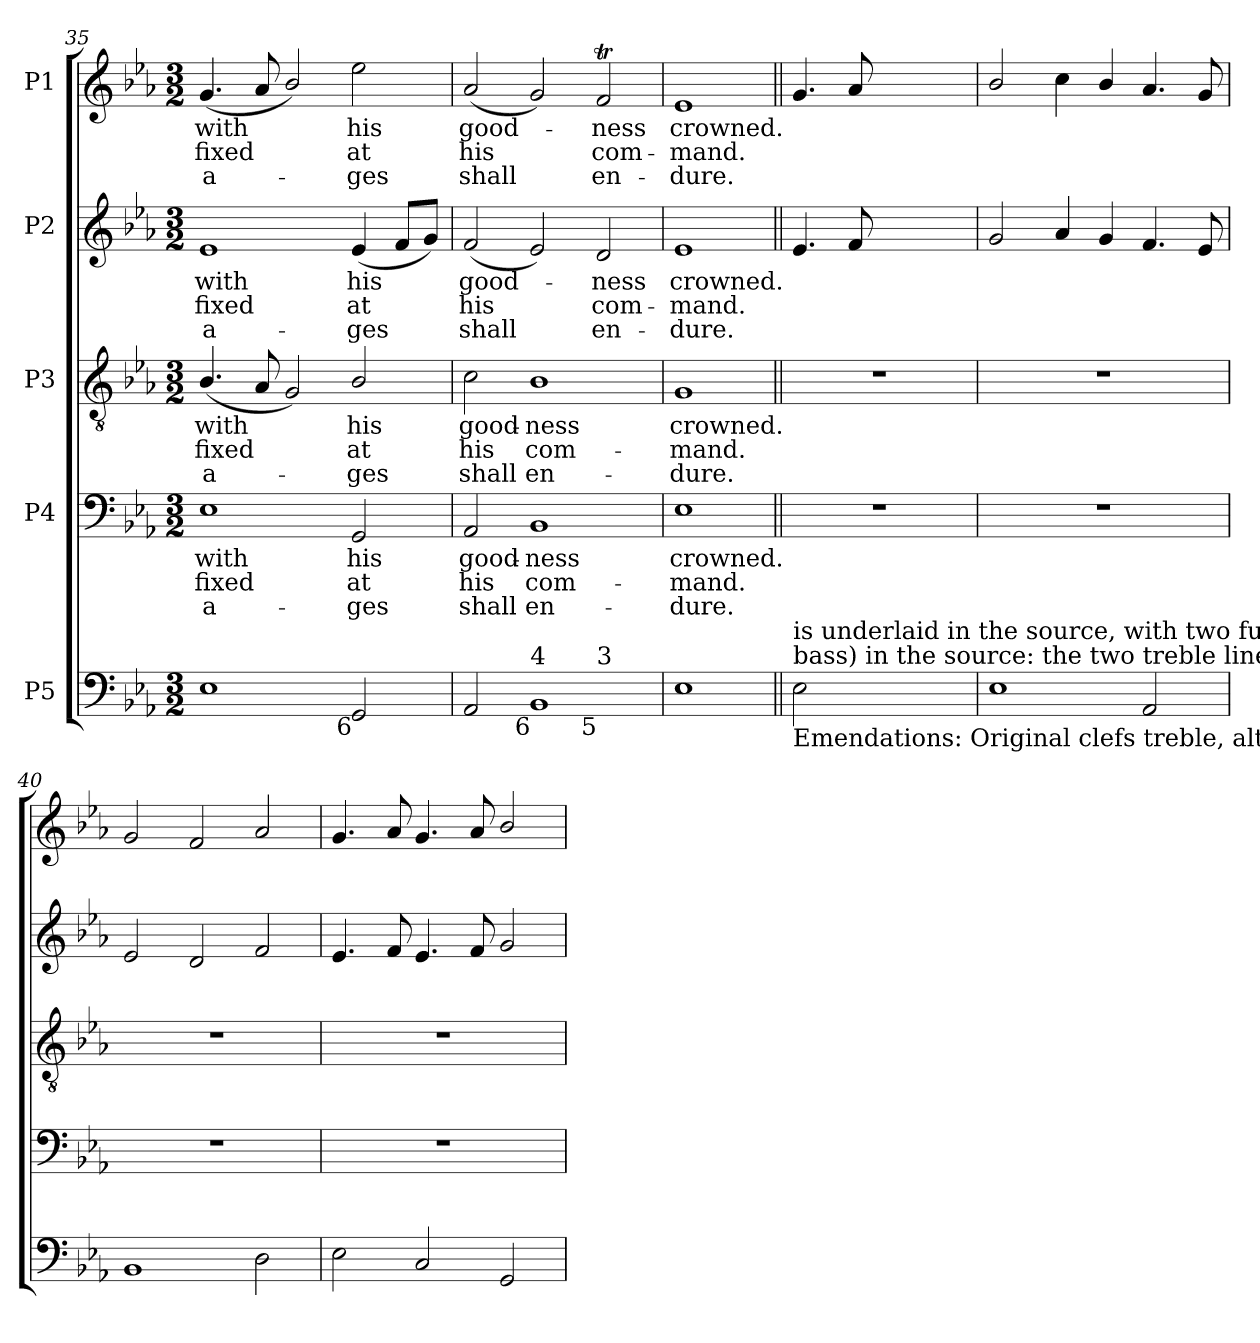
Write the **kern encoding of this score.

**kern	**kern	**text	**text	**text	**kern	**text	**text	**text	**kern	**text	**text	**text	**kern	**text	**text	**text
*part5	*part4	*part4	*part4	*part4	*part3	*part3	*part3	*part3	*part2	*part2	*part2	*part2	*part1	*part1	*part1	*part1
*staff5	*staff4	*staff4	*staff4	*staff4	*staff3	*staff3	*staff3	*staff3	*staff2	*staff2	*staff2	*staff2	*staff1	*staff1	*staff1	*staff1
*I"P5	*I"P4	*	*	*	*I"P3	*	*	*	*I"P2	*	*	*	*I"P1	*	*	*
*clefF4	*clefF4	*	*	*	*clefGv2	*	*	*	*clefG2	*	*	*	*clefG2	*	*	*
*	*	*	*	*	*ITrd7c12	*	*	*	*	*	*	*	*	*	*	*
*k[b-e-a-]	*k[b-e-a-]	*	*	*	*k[b-e-a-]	*	*	*	*k[b-e-a-]	*	*	*	*k[b-e-a-]	*	*	*
*E-:	*E-:	*	*	*	*E-:	*	*	*	*E-:	*	*	*	*E-:	*	*	*
*M3/2	*M3/2	*	*	*	*M3/2	*	*	*	*M3/2	*	*	*	*M3/2	*	*	*
=35	=35	=35	=35	=35	=35	=35	=35	=35	=35	=35	=35	=35	=35	=35	=35	=35
!	!	!LO:LY:b:color=#000000	!LO:LY:b:color=#000000	!LO:LY:b:color=#000000	!	!	!	!	!	!	!	!	!	!	!	!
!	!	!	!	!	!	!LO:LY:b:color=#000000	!LO:LY:b:color=#000000	!LO:LY:b:color=#000000	!	!	!	!	!	!	!	!
!	!	!	!	!	!	!	!	!	!	!LO:LY:b:color=#000000	!LO:LY:b:color=#000000	!LO:LY:b:color=#000000	!	!	!	!
!	!	!	!	!	!	!	!	!	!	!	!	!	!	!LO:LY:b:color=#000000	!LO:LY:b:color=#000000	!LO:LY:b:color=#000000
1E-i	1E-i	with	fixed	a-	(4.BB-i/	with	fixed	a-	1e-i	with	fixed	a-	(4.gi/	with	fixed	a-
.	.	.	.	.	8AA-i/	.	.	.	.	.	.	.	8a-i/	.	.	.
.	.	.	.	.	2GGi/)	.	.	.	.	.	.	.	2b-i/)	.	.	.
!	!	!LO:LY:b:color=#000000	!LO:LY:b:color=#000000	!LO:LY:b:color=#000000	!	!	!	!	!	!	!	!	!	!	!	!
!	!	!	!	!	!	!LO:LY:b:color=#000000	!LO:LY:b:color=#000000	!LO:LY:b:color=#000000	!	!	!	!	!	!	!	!
!	!	!	!	!	!	!	!	!	!	!LO:LY:b:color=#000000	!LO:LY:b:color=#000000	!LO:LY:b:color=#000000	!	!	!	!
!LO:TX:b:rj:t=6	!	!	!	!	!	!	!	!	!	!	!	!	!	!	!	!
!	!	!	!	!	!	!	!	!	!	!	!	!	!	!LO:LY:b:color=#000000	!LO:LY:b:color=#000000	!LO:LY:b:color=#000000
2GGi/	2GGi/	his	at	-ges	2BB-i/	his	at	-ges	(4e-i/	his	at	-ges	2ee-i\	his	at	-ges
.	.	.	.	.	.	.	.	.	8fi/L	.	.	.	.	.	.	.
.	.	.	.	.	.	.	.	.	8gi/J)	.	.	.	.	.	.	.
=36	=36	=36	=36	=36	=36	=36	=36	=36	=36	=36	=36	=36	=36	=36	=36	=36
!	!	!LO:LY:b:color=#000000	!LO:LY:b:color=#000000	!LO:LY:b:color=#000000	!	!	!	!	!	!	!	!	!	!	!	!
!	!	!	!	!	!	!LO:LY:b:color=#000000	!LO:LY:b:color=#000000	!LO:LY:b:color=#000000	!	!	!	!	!	!	!	!
!	!	!	!	!	!	!	!	!	!	!LO:LY:b:color=#000000	!LO:LY:b:color=#000000	!LO:LY:b:color=#000000	!	!	!	!
!LO:TX:b:rj:t=6	!	!	!	!	!	!	!	!	!	!	!	!	!	!	!	!
!	!	!	!	!	!	!	!	!	!	!	!	!	!	!LO:LY:b:color=#000000	!LO:LY:b:color=#000000	!LO:LY:b:color=#000000
*^	*	*	*	*	*	*	*	*	*	*	*	*	*	*	*	*
2AA-i/	1ryy	2AA-i/	good-	his	shall	2Ci\	good-	his	shall	(2fi/	good-	his	shall	(2a-i/	good-	his	shall
!	!	!	!LO:LY:b:color=#000000	!LO:LY:b:color=#000000	!LO:LY:b:color=#000000	!	!	!	!	!	!	!	!	!	!	!	!
!LO:TX:b:rj:t=6	!	!	!	!	!	!	!	!	!	!	!	!	!	!	!	!	!
!LO:TX:t=4	!	!	!	!	!	!	!	!	!	!	!	!	!	!	!	!	!
!	!	!	!	!	!	!	!LO:LY:b:color=#000000	!LO:LY:b:color=#000000	!LO:LY:b:color=#000000	!	!	!	!	!	!	!	!
1BB-i	.	1BB-i	-ness	com-	en-	1BB-i	-ness	com-	en-	2e-i/)	.	.	.	2gi/)	.	.	.
!	!	!	!	!	!	!	!	!	!	!	!LO:LY:b:color=#000000	!LO:LY:b:color=#000000	!LO:LY:b:color=#000000	!	!	!	!
!	!LO:TX:b:rj:t=5	!	!	!	!	!	!	!	!	!	!	!	!	!	!	!	!
!	!LO:TX:t=3	!	!	!	!	!	!	!	!	!	!	!	!	!	!	!	!
!	!	!	!	!	!	!	!	!	!	!	!	!	!	!	!LO:LY:b:color=#000000	!LO:LY:b:color=#000000	!LO:LY:b:color=#000000
.	2ryy	.	.	.	.	.	.	.	.	2di/	-ness	com-	en-	2fTi/	-ness	com-	en-
*v	*v	*	*	*	*	*	*	*	*	*	*	*	*	*	*	*	*
=37	=37	=37	=37	=37	=37	=37	=37	=37	=37	=37	=37	=37	=37	=37	=37	=37
*^	*	*	*	*	*	*	*	*	*	*	*	*	*	*	*	*
!	!	!	!LO:LY:b:color=#000000	!LO:LY:b:color=#000000	!LO:LY:b:color=#000000	!	!	!	!	!	!	!	!	!	!	!	!
*v	*v	*	*	*	*	*	*	*	*	*	*	*	*	*	*	*	*
*^	*	*	*	*	*	*	*	*	*	*	*	*	*	*	*	*
!	!	!	!	!	!	!	!LO:LY:b:color=#000000	!LO:LY:b:color=#000000	!LO:LY:b:color=#000000	!	!	!	!	!	!	!	!
*v	*v	*	*	*	*	*	*	*	*	*	*	*	*	*	*	*	*
*^	*	*	*	*	*	*	*	*	*	*	*	*	*	*	*	*
!	!	!	!	!	!	!	!	!	!	!	!LO:LY:b:color=#000000	!LO:LY:b:color=#000000	!LO:LY:b:color=#000000	!	!	!	!
*v	*v	*	*	*	*	*	*	*	*	*	*	*	*	*	*	*	*
*^	*	*	*	*	*	*	*	*	*	*	*	*	*	*	*	*
!	!	!	!	!	!	!	!	!	!	!	!	!	!	!	!LO:LY:b:color=#000000	!LO:LY:b:color=#000000	!LO:LY:b:color=#000000
*v	*v	*	*	*	*	*	*	*	*	*	*	*	*	*	*	*	*
1E-i	1E-i	crowned.	-mand.	-dure.	1GGi	crowned.	-mand.	-dure.	1e-i	crowned.	-mand.	-dure.	1e-i	crowned.	-mand.	-dure.
!!LO:LB:g=z
=38||	=38||	=38||	=38||	=38||	=38||	=38||	=38||	=38||	=38||	=38||	=38||	=38||	=38||	=38||	=38||	=38||
!LO:TX:b:t=Emendations&colon; Original clefs treble, alto, tenor, bass, bass. The symphonies are printed on two staves (treble and	!	!	!	!	!	!	!	!	!	!	!	!	!	!	!	!
!LO:TX:t=bass) in the source&colon; the two treble lines have been separated in the present edition. The first stanza only of the text	!	!	!	!	!	!	!	!	!	!	!	!	!	!	!	!
!LO:TX:t=is underlaid in the source, with two further stanzas printed after the music&colon; these have been underlaid editorially.	!	!	!	!	!	!	!	!	!	!	!	!	!	!	!	!
!	!LO:N:vis=1	!	!	!	!LO:N:vis=1	!	!	!	!	!	!	!	!	!	!	!
2E-i\	1.r	.	.	.	1.r	.	.	.	4.e-i/	.	.	.	4.gi/	.	.	.
.	.	.	.	.	.	.	.	.	8fi/	.	.	.	8a-i/	.	.	.
1ryy	.	.	.	.	.	.	.	.	1ryy	.	.	.	1ryy	.	.	.
=39	=39	=39	=39	=39	=39	=39	=39	=39	=39	=39	=39	=39	=39	=39	=39	=39
!	!LO:N:vis=1	!	!	!	!LO:N:vis=1	!	!	!	!	!	!	!	!	!	!	!
1E-i	1.r	.	.	.	1.r	.	.	.	2gi/	.	.	.	2b-i/	.	.	.
.	.	.	.	.	.	.	.	.	4a-i/	.	.	.	4cci\	.	.	.
.	.	.	.	.	.	.	.	.	4gi/	.	.	.	4b-i/	.	.	.
2AA-i/	.	.	.	.	.	.	.	.	4.fi/	.	.	.	4.a-i/	.	.	.
.	.	.	.	.	.	.	.	.	8e-i/	.	.	.	8gi/	.	.	.
=40	=40	=40	=40	=40	=40	=40	=40	=40	=40	=40	=40	=40	=40	=40	=40	=40
!	!LO:N:vis=1	!	!	!	!LO:N:vis=1	!	!	!	!	!	!	!	!	!	!	!
1BB-i	1.r	.	.	.	1.r	.	.	.	2e-i/	.	.	.	2gi/	.	.	.
.	.	.	.	.	.	.	.	.	2di/	.	.	.	2fi/	.	.	.
2Di\	.	.	.	.	.	.	.	.	2fi/	.	.	.	2a-i/	.	.	.
=41	=41	=41	=41	=41	=41	=41	=41	=41	=41	=41	=41	=41	=41	=41	=41	=41
!	!LO:N:vis=1	!	!	!	!LO:N:vis=1	!	!	!	!	!	!	!	!	!	!	!
2E-i\	1.r	.	.	.	1.r	.	.	.	4.e-i/	.	.	.	4.gi/	.	.	.
.	.	.	.	.	.	.	.	.	8fi/	.	.	.	8a-i/	.	.	.
2Ci/	.	.	.	.	.	.	.	.	4.e-i/	.	.	.	4.gi/	.	.	.
.	.	.	.	.	.	.	.	.	8fi/	.	.	.	8a-i/	.	.	.
2GGi/	.	.	.	.	.	.	.	.	2gi/	.	.	.	2b-i/	.	.	.
=	=	=	=	=	=	=	=	=	=	=	=	=	=	=	=	=
*-	*-	*-	*-	*-	*-	*-	*-	*-	*-	*-	*-	*-	*-	*-	*-	*-
